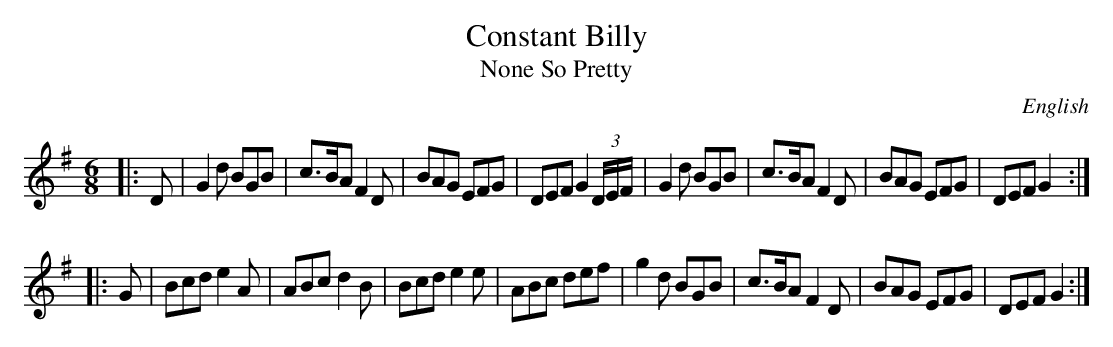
X:1
T:Constant Billy
T:None So Pretty
O:English
M:6/8
L:1/8
K:G
|: D | G2d BGB | c>BA F2D | BAG EFG | DEF G2(3D/E/F/ | G2d BGB | c>BA F2D | BAG EFG | DEF G2 :|
|: G | Bcd e2A | ABc d2B | Bcd e2e | ABc def | g2d BGB | c>BA F2D | BAG EFG | DEF G2 :|
